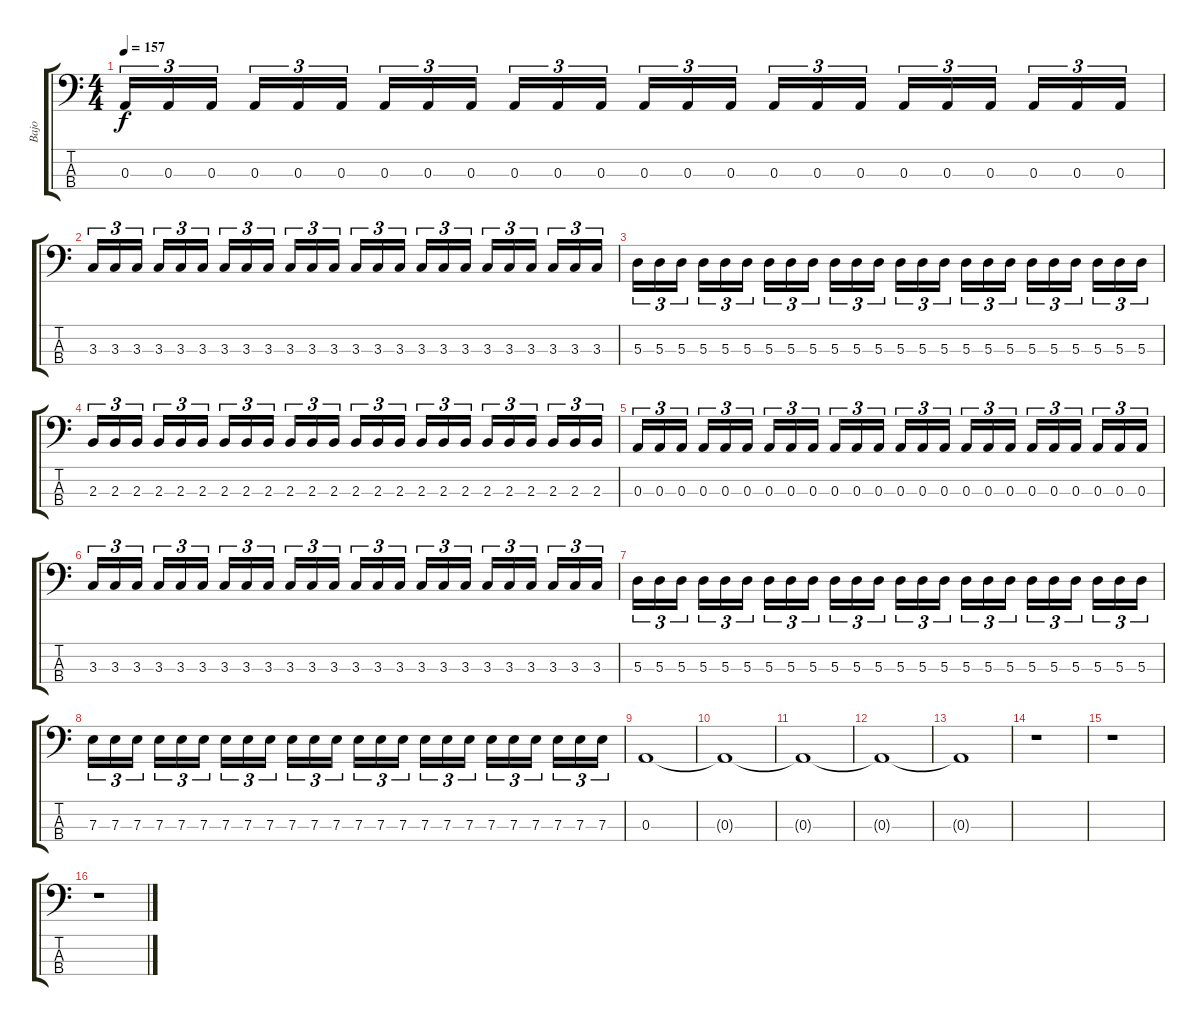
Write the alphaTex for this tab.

\track ("Bajo" "Bajo") {instrument electricbasspick}
\staff {score tabs}
\tuning (G2 D2 A1 E1) {hide}
\ts (4 4)
\tempo 157
\clef f4
\ks c
0.3.16{tu (3 2) dy f} 0.3.16{tu (3 2)} 0.3.16{tu (3 2)} 0.3.16{tu (3 2)} 0.3.16{tu (3 2)} 0.3.16{tu (3 2)} 0.3.16{tu (3 2)} 0.3.16{tu (3 2)} 0.3.16{tu (3 2)} 0.3.16{tu (3 2)} 0.3.16{tu (3 2)} 0.3.16{tu (3 2)} 0.3.16{tu (3 2)} 0.3.16{tu (3 2)} 0.3.16{tu (3 2)} 0.3.16{tu (3 2)} 0.3.16{tu (3 2)} 0.3.16{tu (3 2)} 0.3.16{tu (3 2)} 0.3.16{tu (3 2)} 0.3.16{tu (3 2)} 0.3.16{tu (3 2)} 0.3.16{tu (3 2)} 0.3.16{tu (3 2)} |
3.3.16{tu (3 2)} 3.3.16{tu (3 2)} 3.3.16{tu (3 2)} 3.3.16{tu (3 2)} 3.3.16{tu (3 2)} 3.3.16{tu (3 2)} 3.3.16{tu (3 2)} 3.3.16{tu (3 2)} 3.3.16{tu (3 2)} 3.3.16{tu (3 2)} 3.3.16{tu (3 2)} 3.3.16{tu (3 2)} 3.3.16{tu (3 2)} 3.3.16{tu (3 2)} 3.3.16{tu (3 2)} 3.3.16{tu (3 2)} 3.3.16{tu (3 2)} 3.3.16{tu (3 2)} 3.3.16{tu (3 2)} 3.3.16{tu (3 2)} 3.3.16{tu (3 2)} 3.3.16{tu (3 2)} 3.3.16{tu (3 2)} 3.3.16{tu (3 2)} |
5.3.16{tu (3 2)} 5.3.16{tu (3 2)} 5.3.16{tu (3 2)} 5.3.16{tu (3 2)} 5.3.16{tu (3 2)} 5.3.16{tu (3 2)} 5.3.16{tu (3 2)} 5.3.16{tu (3 2)} 5.3.16{tu (3 2)} 5.3.16{tu (3 2)} 5.3.16{tu (3 2)} 5.3.16{tu (3 2)} 5.3.16{tu (3 2)} 5.3.16{tu (3 2)} 5.3.16{tu (3 2)} 5.3.16{tu (3 2)} 5.3.16{tu (3 2)} 5.3.16{tu (3 2)} 5.3.16{tu (3 2)} 5.3.16{tu (3 2)} 5.3.16{tu (3 2)} 5.3.16{tu (3 2)} 5.3.16{tu (3 2)} 5.3.16{tu (3 2)} |
2.3.16{tu (3 2)} 2.3.16{tu (3 2)} 2.3.16{tu (3 2)} 2.3.16{tu (3 2)} 2.3.16{tu (3 2)} 2.3.16{tu (3 2)} 2.3.16{tu (3 2)} 2.3.16{tu (3 2)} 2.3.16{tu (3 2)} 2.3.16{tu (3 2)} 2.3.16{tu (3 2)} 2.3.16{tu (3 2)} 2.3.16{tu (3 2)} 2.3.16{tu (3 2)} 2.3.16{tu (3 2)} 2.3.16{tu (3 2)} 2.3.16{tu (3 2)} 2.3.16{tu (3 2)} 2.3.16{tu (3 2)} 2.3.16{tu (3 2)} 2.3.16{tu (3 2)} 2.3.16{tu (3 2)} 2.3.16{tu (3 2)} 2.3.16{tu (3 2)} |
0.3.16{tu (3 2)} 0.3.16{tu (3 2)} 0.3.16{tu (3 2)} 0.3.16{tu (3 2)} 0.3.16{tu (3 2)} 0.3.16{tu (3 2)} 0.3.16{tu (3 2)} 0.3.16{tu (3 2)} 0.3.16{tu (3 2)} 0.3.16{tu (3 2)} 0.3.16{tu (3 2)} 0.3.16{tu (3 2)} 0.3.16{tu (3 2)} 0.3.16{tu (3 2)} 0.3.16{tu (3 2)} 0.3.16{tu (3 2)} 0.3.16{tu (3 2)} 0.3.16{tu (3 2)} 0.3.16{tu (3 2)} 0.3.16{tu (3 2)} 0.3.16{tu (3 2)} 0.3.16{tu (3 2)} 0.3.16{tu (3 2)} 0.3.16{tu (3 2)} |
3.3.16{tu (3 2)} 3.3.16{tu (3 2)} 3.3.16{tu (3 2)} 3.3.16{tu (3 2)} 3.3.16{tu (3 2)} 3.3.16{tu (3 2)} 3.3.16{tu (3 2)} 3.3.16{tu (3 2)} 3.3.16{tu (3 2)} 3.3.16{tu (3 2)} 3.3.16{tu (3 2)} 3.3.16{tu (3 2)} 3.3.16{tu (3 2)} 3.3.16{tu (3 2)} 3.3.16{tu (3 2)} 3.3.16{tu (3 2)} 3.3.16{tu (3 2)} 3.3.16{tu (3 2)} 3.3.16{tu (3 2)} 3.3.16{tu (3 2)} 3.3.16{tu (3 2)} 3.3.16{tu (3 2)} 3.3.16{tu (3 2)} 3.3.16{tu (3 2)} |
5.3.16{tu (3 2)} 5.3.16{tu (3 2)} 5.3.16{tu (3 2)} 5.3.16{tu (3 2)} 5.3.16{tu (3 2)} 5.3.16{tu (3 2)} 5.3.16{tu (3 2)} 5.3.16{tu (3 2)} 5.3.16{tu (3 2)} 5.3.16{tu (3 2)} 5.3.16{tu (3 2)} 5.3.16{tu (3 2)} 5.3.16{tu (3 2)} 5.3.16{tu (3 2)} 5.3.16{tu (3 2)} 5.3.16{tu (3 2)} 5.3.16{tu (3 2)} 5.3.16{tu (3 2)} 5.3.16{tu (3 2)} 5.3.16{tu (3 2)} 5.3.16{tu (3 2)} 5.3.16{tu (3 2)} 5.3.16{tu (3 2)} 5.3.16{tu (3 2)} |
7.3.16{tu (3 2)} 7.3.16{tu (3 2)} 7.3.16{tu (3 2)} 7.3.16{tu (3 2)} 7.3.16{tu (3 2)} 7.3.16{tu (3 2)} 7.3.16{tu (3 2)} 7.3.16{tu (3 2)} 7.3.16{tu (3 2)} 7.3.16{tu (3 2)} 7.3.16{tu (3 2)} 7.3.16{tu (3 2)} 7.3.16{tu (3 2)} 7.3.16{tu (3 2)} 7.3.16{tu (3 2)} 7.3.16{tu (3 2)} 7.3.16{tu (3 2)} 7.3.16{tu (3 2)} 7.3.16{tu (3 2)} 7.3.16{tu (3 2)} 7.3.16{tu (3 2)} 7.3.16{tu (3 2)} 7.3.16{tu (3 2)} 7.3.16{tu (3 2)} |
0.3.1 |
0.3{t}.1 |
0.3{t}.1 |
0.3{t}.1 |
0.3{t}.1 |
r.1 |
r.1 |
r.1
